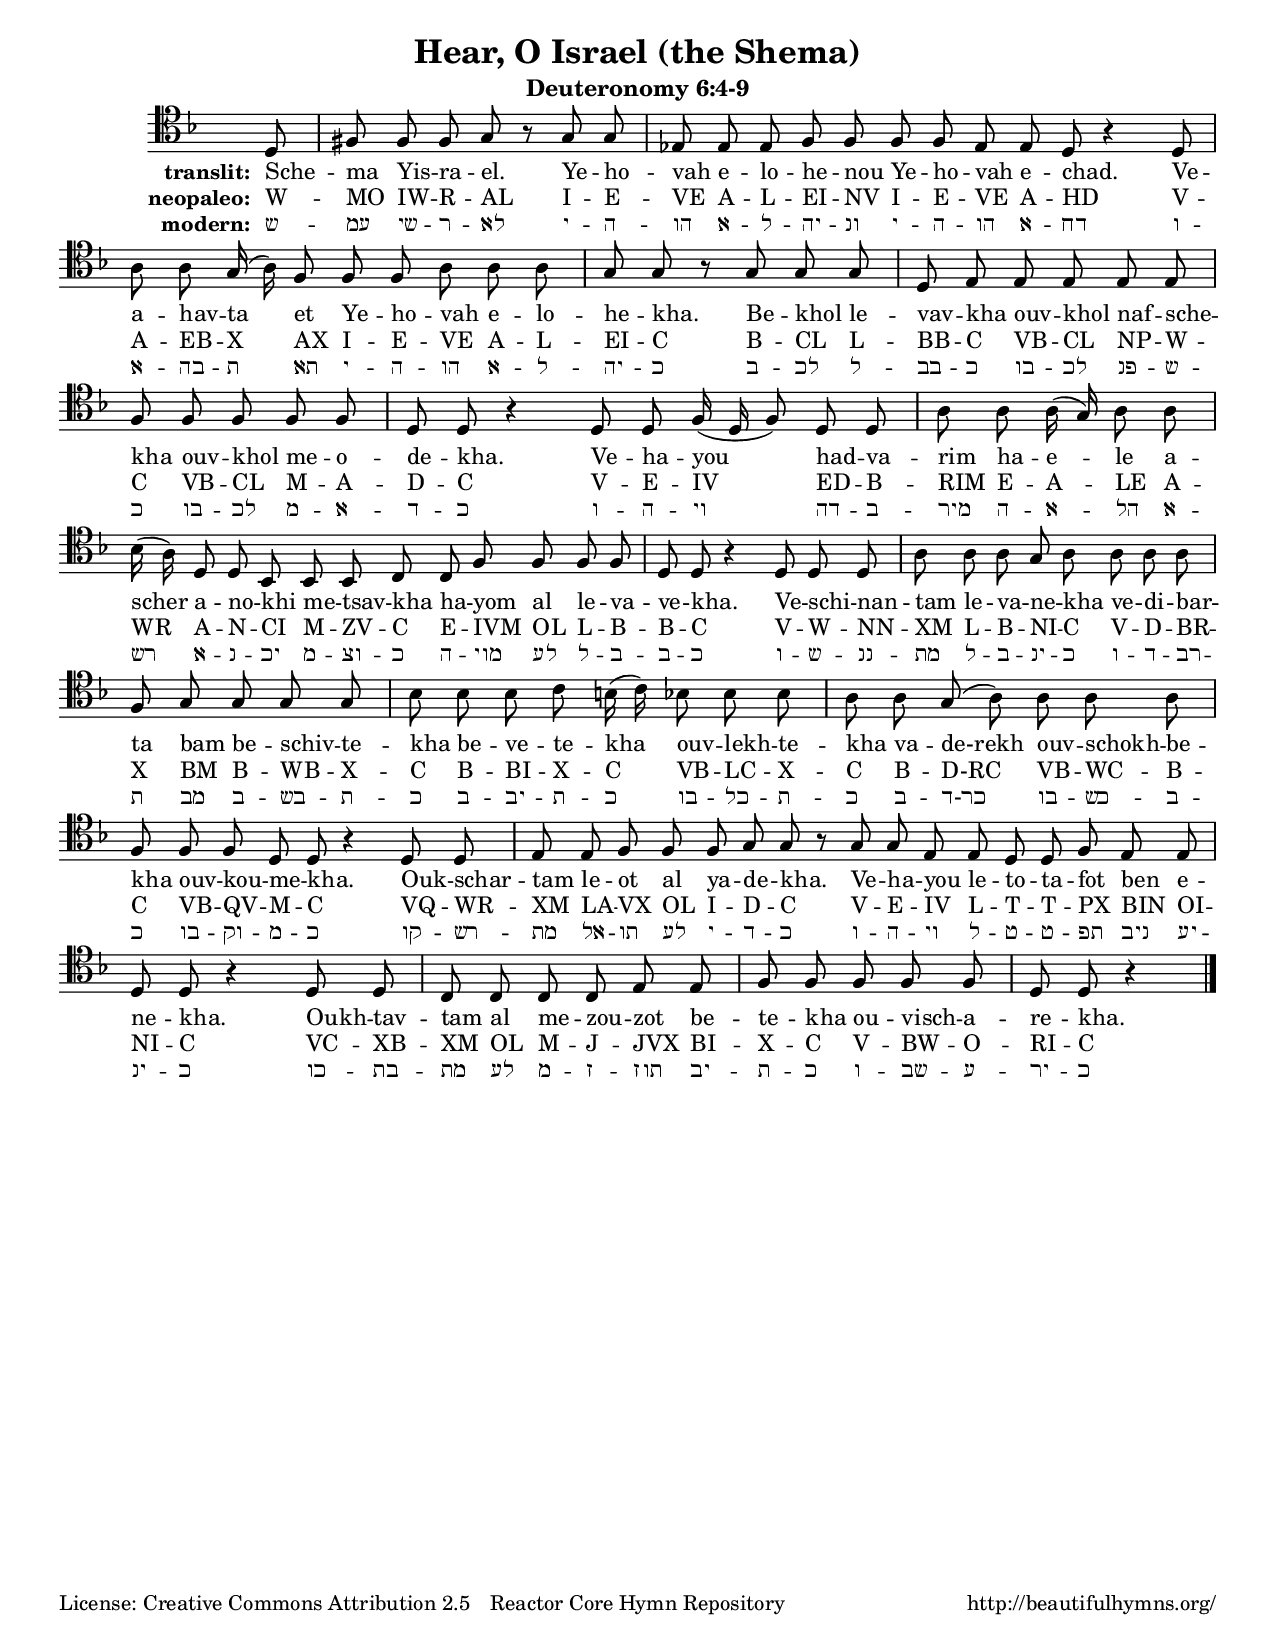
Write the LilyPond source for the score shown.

\version "2.11.32"

\header {
	title = "Hear, O Israel (the Shema)"
	subtitle = "Deuteronomy 6:4-9"
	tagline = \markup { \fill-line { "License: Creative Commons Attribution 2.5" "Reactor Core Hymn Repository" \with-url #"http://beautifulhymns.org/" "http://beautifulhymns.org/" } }
}

#(set-global-staff-size 18)
#(set-default-paper-size "letter" 'portrait)

increaseBarNumber = \applyContext
#(lambda (x)
  (let ((measurepos (ly:context-property x 'measurePosition)))
   ; Only increase bar number if not at start of measure.
   ; This way we ensure that you won't increase bar number twice
   ; if two parallel voices call increaseBarNumber simultanously:
   (if (< 0 (ly:moment-main-numerator measurepos)) ; ugh. ignore grace part
    (begin
     (ly:context-set-property!
      (ly:context-property-where-defined x 'internalBarNumber)
      'internalBarNumber
      (1+ (ly:context-property x 'internalBarNumber)))
     (ly:context-set-property!
      (ly:context-property-where-defined x 'currentBarNumber)
      'currentBarNumber
      (1+ (ly:context-property x 'currentBarNumber)))
     ; set main part of measurepos to zero, leave grace part as it is:
     (ly:context-set-property!
      (ly:context-property-where-defined x 'measurePosition)
      'measurePosition
      (ly:make-moment 0 1
       (ly:moment-grace-numerator measurepos)
       (ly:moment-grace-denominator measurepos)))))))

hardbar = {
  \bar "|"
  \increaseBarNumber
}

\score { \new Staff << \new Voice = "shema" { \key d \minor \clef tenor \relative g {
	\cadenzaOn
	d8 \hardbar fis fis fis g r8 g g \hardbar ees ees ees fis fis fis fis
	ees ees d r4 d8 \hardbar a' a g16 (a) fis8 fis fis a a a \hardbar g g r8 g g g \hardbar
	d ees8  ees8 ees ees ees \hardbar fis8 fis8 fis fis fis \hardbar d d r4 d8 d fis16 (d fis8)
	d d \hardbar a' a a16 (g) a8 a8 \hardbar bes16 (a) d,8 d bes bes bes c c
	fis fis fis fis \hardbar d d r4 d8 d d \hardbar a' a a g a8 
	a8 a a \hardbar fis g8 g8 g g \hardbar bes bes bes c b16 (c)
	bes8 bes bes \hardbar a a g (a8) a8 a a \hardbar fis fis fis d d r4
	d8 d \hardbar ees ees fis fis fis g g r8 g g
	ees ees d d fis ees ees \hardbar d d r4 d8 d \hardbar c
	c c c ees ees \hardbar fis fis fis fis fis \hardbar d d r4 \bar "|."
	\cadenzaOff
} }
	\new Lyrics \lyricsto "shema" { \set stanza = "translit: "
\override LyricHyphen #'minimum-distance = #0.7
\override LyricSpace #'minimum-distance = #0.7
		% verse 4
		Sche -- ma Yis -- ra -- el.  Ye -- ho -- vah e -- lo -- he -- nou Ye -- ho -- vah e -- chad.
		% verse 5
		Ve -- a -- hav -- ta et Ye -- ho -- vah e -- lo -- he -- kha. Be -- khol
		le -- vav -- kha ouv -- khol naf -- sche -- kha ouv -- khol me -- o -- de -- kha.
		% verse 6
		Ve -- ha -- you had -- va -- rim ha -- e -- le a -- scher a -- no -- khi me -- tsav -- kha
		ha -- yom al le -- va -- ve -- kha.
		% verse 7
		Ve -- schi -- nan -- tam le -- va -- ne -- kha ve -- di -- bar -- ta bam be -- schiv -- te -- kha
		be -- ve -- te -- kha ouv -- lekh -- te -- kha va -- de-rekh ouv -- schokh -- be -- kha ouv -- kou -- me -- kha.
		% verse 8
		Ouk -- schar -- tam le -- ot al ya -- de -- kha.  Ve -- ha -- you le -- to -- ta -- fot ben e -- ne -- kha.
		% verse 9
		Oukh -- tav -- tam al me -- zou -- zot be -- te -- kha ou -- visch -- a -- re -- kha.
	}
	\new Lyrics \lyricsto "shema" { \set stanza = "neopaleo: "
		% verse 4
		W -- MO IW -- R -- AL I -- E -- VE A -- L -- EI -- NV I -- E -- VE A -- HD
		% verse 5
		V -- A -- EB -- X AX I -- E -- VE A -- L -- EI -- C B -- CL L -- BB -- C VB -- CL NP -- W -- C VB -- CL M -- A -- D -- C
		% verse 6
		V -- E -- IV ED -- B -- RIM E -- A -- LE A -- WR A -- N -- CI M -- ZV -- C E -- IVM OL L -- B -- B -- C
		% verse 7
		V -- W -- NN -- XM L -- B -- NI -- C V -- D -- BR -- X BM B -- WB -- X -- C
		B -- BI -- X -- C VB -- LC -- X -- C B -- D-RC VB -- WC -- B -- C VB -- QV -- M -- C
		% verse 8
		VQ -- WR -- XM LA -- VX OL I -- D -- C V -- E -- IV
		L -- T -- T -- PX BIN OI -- NI -- C
		% verse 9
		VC -- XB -- XM OL M -- J -- JVX BI -- X -- C V -- BW -- O -- RI -- C
	}
	\new Lyrics \lyricsto "shema" { \set stanza = "modern: "
		% verse 4
		ש -- עמ שי -- ר -- לא י -- ה -- הו א -- ל -- יה -- ונ י -- ה -- הו א -- דח
		% verse 5
		ו -- א -- בה -- ת תא י -- ה -- הו א -- ל -- יה -- כ ב -- לכ ל -- בב -- כ בו -- לכ פנ -- ש -- כ בו -- לכ מ -- א -- ד -- כ
		% verse 6
		ו -- ה -- וי דה -- ב -- מיר ה -- א -- הל א -- רש א -- נ -- יכ מ -- וצ -- כ ה -- מוי לע ל -- ב -- ב -- כ
		% verse 7
		ו -- ש -- ננ -- מת ל -- ב -- ינ -- כ ו -- ד -- רב -- ת מב ב -- בש -- ת -- כ
		ב -- יב -- ת -- כ בו -- כל -- ת -- כ ב -- כר-ד בו -- כש -- ב -- כ בו -- וק -- מ -- כ
		% verse 8
		קו -- רש -- מת אל -- תו לע י -- ד -- כ ו -- ה -- וי
		ל -- ט -- ט -- תפ ניב יע -- ינ -- כ
		% verse 9
		כו -- בת -- מת לע מ -- ז -- תוז יב -- ת -- כ ו -- שב -- ע -- יר -- כ
	}
>>
        \layout {
                \context { \Score \remove "Bar_number_engraver" }
                \context { \Staff \remove "Time_signature_engraver" }
                \context { \ChoirStaff \accepts "Lyrics" }
                \context {
                        \Lyrics \override LyricSpace #'minimum-distance = #1.2
                        \override LyricText #'self-alignment-X = #LEFT
                        \consists "Bar_engraver"
                        \consists "Separating_line_group_engraver"
                        \override BarLine #'transparent = ##t
                }
        }
  \midi {
  	\context { \Score tempoWholesPerMinute = #(ly:make-moment 60 4) } 
  	\context { \Staff midiInstrument = #"church organ" }
  } 
}
